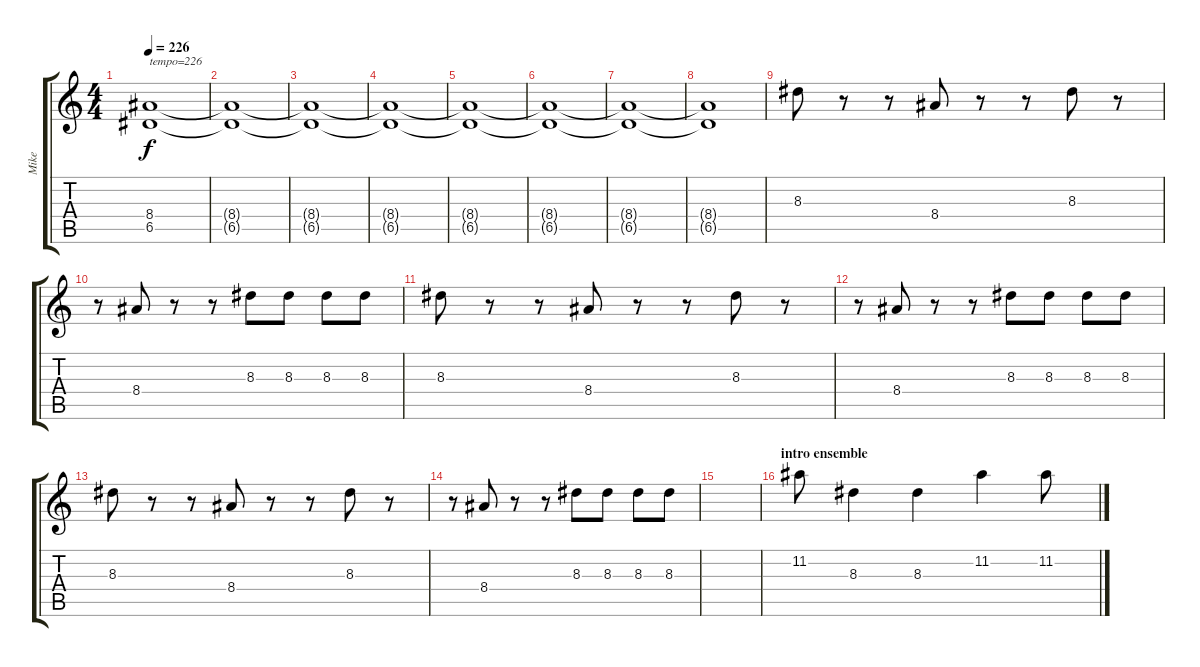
\track ("Mike" "Mike") {instrument distortionguitar}
\staff {score tabs}
\tuning (E4 B3 G3 D3 A2 E2) {hide}
\ts (4 4)
\tempo 226
\clef g2
\ks c
(8.4 6.5).1{txt "tempo=226" dy f instrument distortionguitar} |
(8.4{t} 6.5{t}).1 |
(8.4{t} 6.5{t}).1 |
(8.4{t} 6.5{t}).1 |
(8.4{t} 6.5{t}).1 |
(8.4{t} 6.5{t}).1 |
(8.4{t} 6.5{t}).1 |
(8.4{t} 6.5{t}).1 |
8.3.8 r.8 r.8 8.4.8 r.8 r.8 8.3.8 r.8 |
r.8 8.4.8 r.8 r.8 8.3.8 8.3.8 8.3.8 8.3.8 |
8.3.8 r.8 r.8 8.4.8 r.8 r.8 8.3.8 r.8 |
r.8 8.4.8 r.8 r.8 8.3.8 8.3.8 8.3.8 8.3.8 |
8.3.8 r.8 r.8 8.4.8 r.8 r.8 8.3.8 r.8 |
r.8 8.4.8 r.8 r.8 8.3.8 8.3.8 8.3.8 8.3.8 |
|
\section ("" "intro ensemble")
11.2.8 8.3.4 8.3.4 11.2.4 11.2.8
